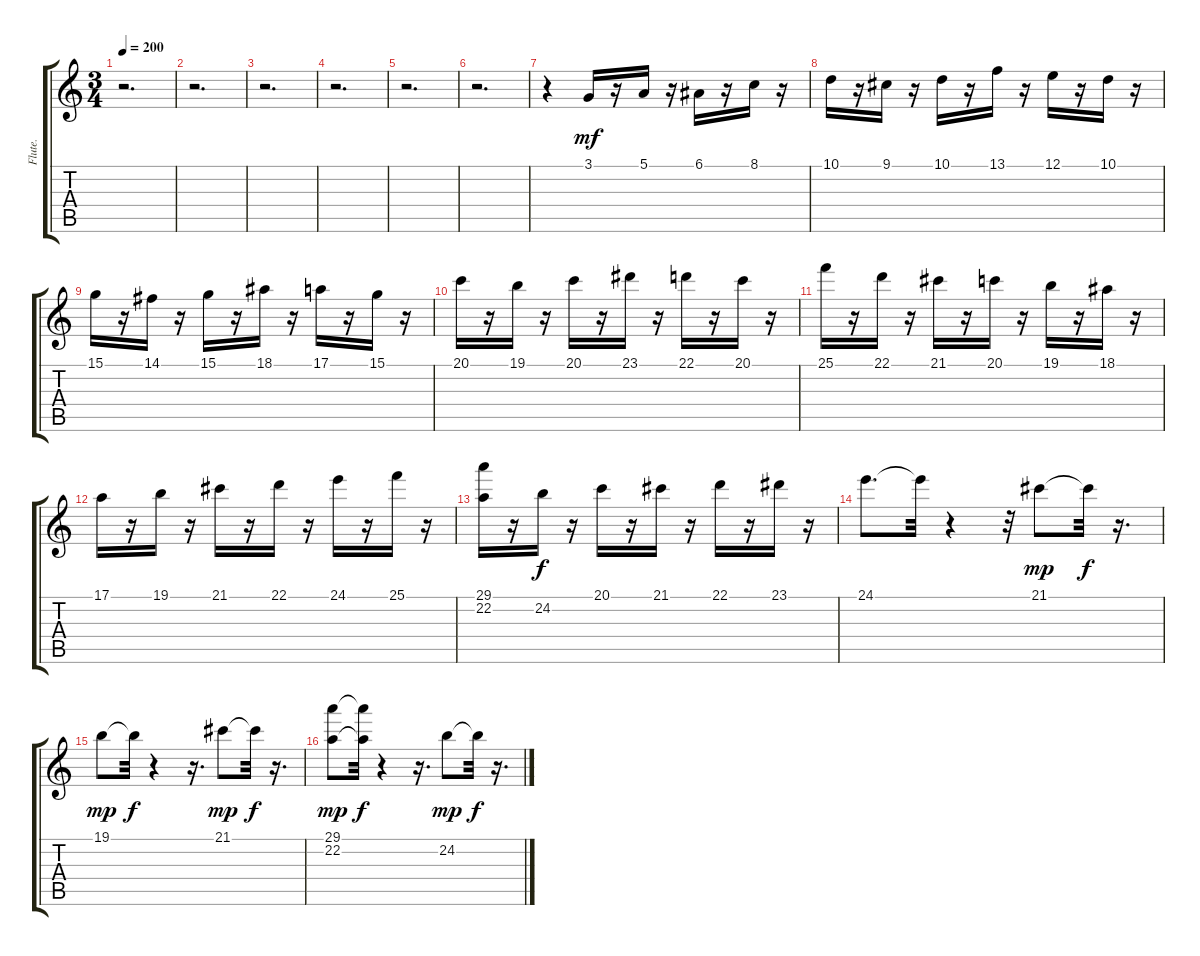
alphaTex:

\track ("Flute." "Flute.") {instrument flute}
\staff {score tabs}
\tuning (E4 B3 G3 D3 A2 E2) {hide}
\ts (3 4)
\tempo 200
\clef g2
\ks c
r.2{d dy f} |
r.2{d} |
r.2{d} |
r.2{d} |
r.2{d} |
r.2{d} |
r.4 3.1.16{dy mf} r.16 5.1.16 r.16 6.1.16 r.16 8.1.16 r.16 |
10.1.16 r.16 9.1.16 r.16 10.1.16 r.16 13.1.16 r.16 12.1.16 r.16 10.1.16 r.16 |
15.1.16 r.16 14.1.16 r.16 15.1.16 r.16 18.1.16 r.16 17.1.16 r.16 15.1.16 r.16 |
20.1.16 r.16 19.1.16 r.16 20.1.16 r.16 23.1.16 r.16 22.1.16 r.16 20.1.16 r.16 |
25.1.16 r.16 22.1.16 r.16 21.1.16 r.16 20.1.16 r.16 19.1.16 r.16 18.1.16 r.16 |
17.1.16 r.16 19.1.16 r.16 21.1.16 r.16 22.1.16 r.16 24.1.16 r.16 25.1.16 r.16 |
(29.1 22.2).16 r.16 24.2.16{dy f} r.16 20.1.16 r.16 21.1.16 r.16 22.1.16 r.16 23.1.16 r.16 |
24.1.8{d} 24.1{t}.32 r.4 r.32 21.1.8{dy mp} 21.1{t}.32{dy f} r.16{d} |
19.1.8{dy mp} 19.1{t}.32{dy f} r.4 r.16{d} 21.1.8{dy mp} 21.1{t}.32{dy f} r.16{d} |
(29.1 22.2).8{dy mp} (29.1{t} 22.2{t}).32{dy f} r.4 r.16{d} 24.2.8{dy mp} 24.2{t}.32{dy f} r.16{d}
